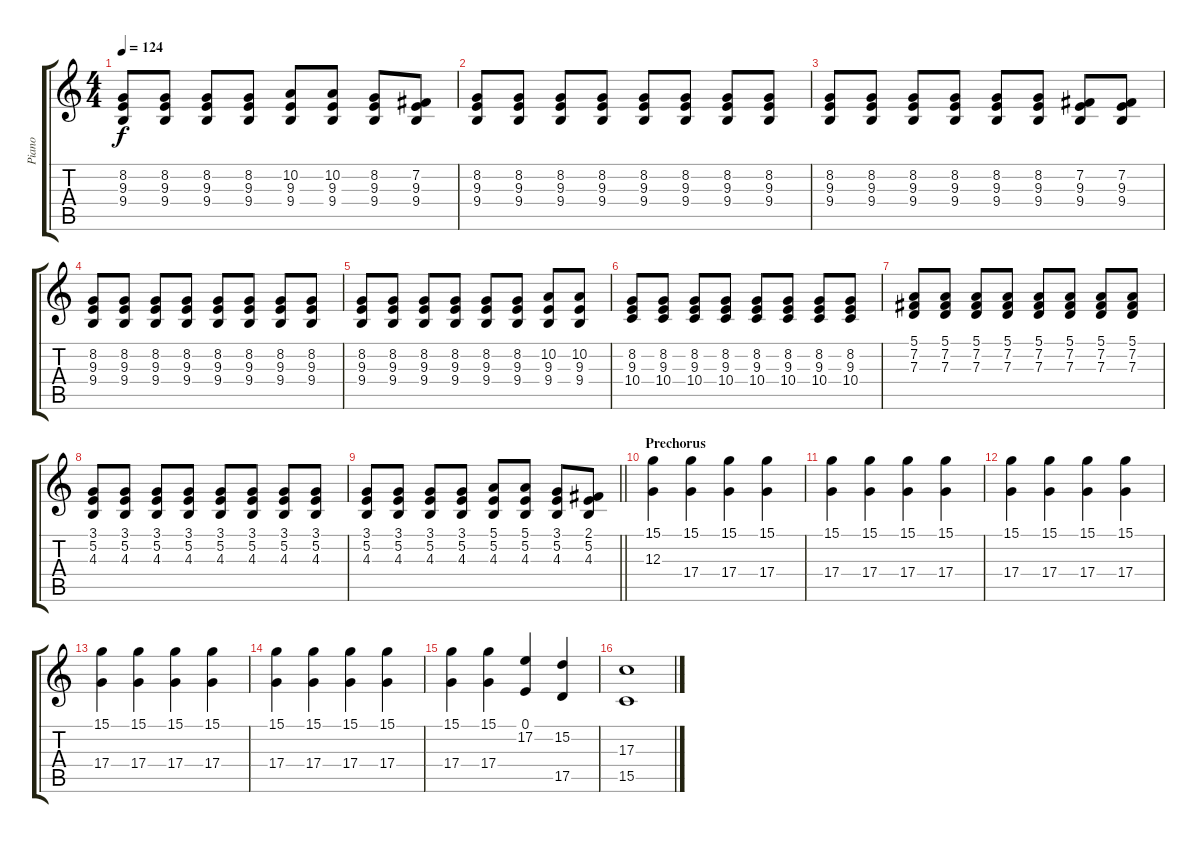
\track ("Piano" "Piano") {instrument electricgrandpiano}
\staff {score tabs}
\tuning (E4 B3 G3 D3 A2 E2) {hide}
\ts (4 4)
\tempo 124
\clef g2
\ks c
(8.2 9.3 9.4).8{dy f} (8.2 9.3 9.4).8 (8.2 9.3 9.4).8 (8.2 9.3 9.4).8 (10.2 9.3 9.4).8 (10.2 9.3 9.4).8 (8.2 9.3 9.4).8 (7.2 9.3 9.4).8 |
(8.2 9.3 9.4).8 (8.2 9.3 9.4).8 (8.2 9.3 9.4).8 (8.2 9.3 9.4).8 (8.2 9.3 9.4).8 (8.2 9.3 9.4).8 (8.2 9.3 9.4).8 (8.2 9.3 9.4).8 |
(8.2 9.3 9.4).8 (8.2 9.3 9.4).8 (8.2 9.3 9.4).8 (8.2 9.3 9.4).8 (8.2 9.3 9.4).8 (8.2 9.3 9.4).8 (7.2 9.3 9.4).8 (7.2 9.3 9.4).8 |
(8.2 9.3 9.4).8 (8.2 9.3 9.4).8 (8.2 9.3 9.4).8 (8.2 9.3 9.4).8 (8.2 9.3 9.4).8 (8.2 9.3 9.4).8 (8.2 9.3 9.4).8 (8.2 9.3 9.4).8 |
(8.2 9.3 9.4).8 (8.2 9.3 9.4).8 (8.2 9.3 9.4).8 (8.2 9.3 9.4).8 (8.2 9.3 9.4).8 (8.2 9.3 9.4).8 (10.2 9.3 9.4).8 (10.2 9.3 9.4).8 |
(8.2 9.3 10.4).8 (8.2 9.3 10.4).8 (8.2 9.3 10.4).8 (8.2 9.3 10.4).8 (8.2 9.3 10.4).8 (8.2 9.3 10.4).8 (8.2 9.3 10.4).8 (8.2 9.3 10.4).8 |
(5.1 7.2 7.3).8 (5.1 7.2 7.3).8 (5.1 7.2 7.3).8 (5.1 7.2 7.3).8 (5.1 7.2 7.3).8 (5.1 7.2 7.3).8 (5.1 7.2 7.3).8 (5.1 7.2 7.3).8 |
(3.1 5.2 4.3).8 (3.1 5.2 4.3).8 (3.1 5.2 4.3).8 (3.1 5.2 4.3).8 (3.1 5.2 4.3).8 (3.1 5.2 4.3).8 (3.1 5.2 4.3).8 (3.1 5.2 4.3).8 |
\barLineRight lightlight
(3.1 5.2 4.3).8 (3.1 5.2 4.3).8 (3.1 5.2 4.3).8 (3.1 5.2 4.3).8 (5.1 5.2 4.3).8 (5.1 5.2 4.3).8 (3.1 5.2 4.3).8 (2.1 5.2 4.3).8 |
\section ("" "Prechorus")
(15.1 12.3).4 (15.1 17.4).4 (15.1 17.4).4 (15.1 17.4).4 |
(15.1 17.4).4 (15.1 17.4).4 (15.1 17.4).4 (15.1 17.4).4 |
(15.1 17.4).4 (15.1 17.4).4 (15.1 17.4).4 (15.1 17.4).4 |
(15.1 17.4).4 (15.1 17.4).4 (15.1 17.4).4 (15.1 17.4).4 |
(15.1 17.4).4 (15.1 17.4).4 (15.1 17.4).4 (15.1 17.4).4 |
(15.1 17.4).4 (15.1 17.4).4 (0.1 17.2).4 (15.2 17.5).4 |
(17.3 15.5).1
